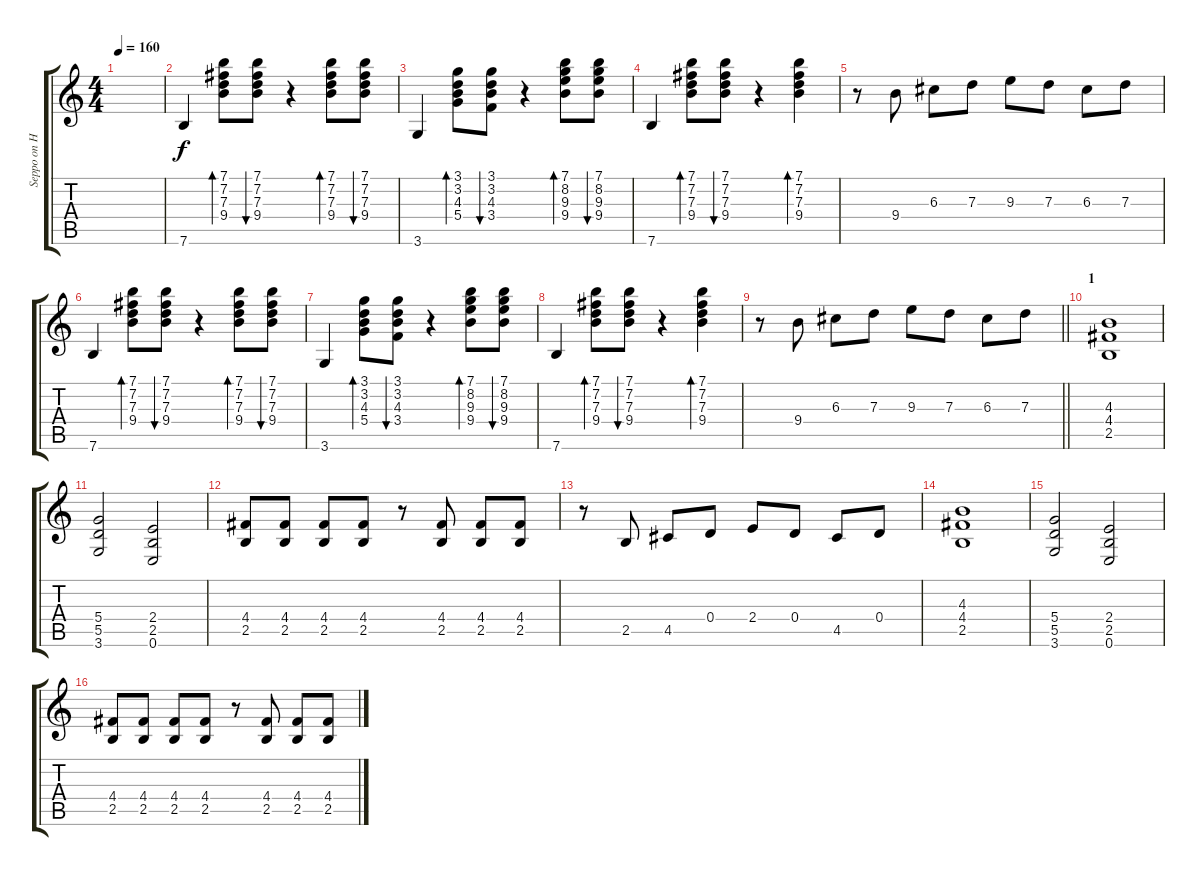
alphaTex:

\track ("Seppo on HOMO" "Seppo on H") {instrument electricguitarclean}
\staff {score tabs}
\tuning (E4 B3 G3 D3 A2 E2) {hide}
\ts (4 4)
\tempo 160
\clef g2
\ks c
|
7.6.4{instrument electricguitarclean} (7.1 7.2 7.3 9.4).8{bd 60} (7.1 7.2 7.3 9.4).8{bu 60} r.4 (7.1 7.2 7.3 9.4).8{bd 60} (7.1 7.2 7.3 9.4).8{bu 60} |
3.6.4 (3.1 3.2 4.3 5.4).8{bd 60} (3.1 3.2 4.3 3.4).8{bu 60} r.4 (7.1 8.2 9.3 9.4).8{bd 60} (7.1 8.2 9.3 9.4).8{bu 60} |
7.6.4 (7.1 7.2 7.3 9.4).8{bd 60} (7.1 7.2 7.3 9.4).8{bu 60} r.4 (7.1 7.2 7.3 9.4).4{bd 60} |
r.8 9.4.8 6.3.8 7.3.8 9.3.8 7.3.8 6.3.8 7.3.8 |
7.6.4{instrument electricguitarclean} (7.1 7.2 7.3 9.4).8{bd 60} (7.1 7.2 7.3 9.4).8{bu 60} r.4 (7.1 7.2 7.3 9.4).8{bd 60} (7.1 7.2 7.3 9.4).8{bu 60} |
3.6.4 (3.1 3.2 4.3 5.4).8{bd 60} (3.1 3.2 4.3 3.4).8{bu 60} r.4 (7.1 8.2 9.3 9.4).8{bd 60} (7.1 8.2 9.3 9.4).8{bu 60} |
7.6.4 (7.1 7.2 7.3 9.4).8{bd 60} (7.1 7.2 7.3 9.4).8{bu 60} r.4 (7.1 7.2 7.3 9.4).4{bd 60} |
\barLineRight lightlight
r.8{instrument distortionguitar} 9.4.8 6.3.8 7.3.8 9.3.8 7.3.8 6.3.8 7.3.8 |
\section ("" "1")
(4.3 4.4 2.5).1{instrument distortionguitar} |
(5.4 5.5 3.6).2 (2.4 2.5 0.6).2 |
(4.4 2.5).8 (4.4 2.5).8 (4.4 2.5).8 (4.4 2.5).8 r.8 (4.4 2.5).8 (4.4 2.5).8 (4.4 2.5).8 |
r.8 2.5.8 4.5.8 0.4.8 2.4.8 0.4.8 4.5.8 0.4.8 |
(4.3 4.4 2.5).1 |
(5.4 5.5 3.6).2 (2.4 2.5 0.6).2 |
(4.4 2.5).8 (4.4 2.5).8 (4.4 2.5).8 (4.4 2.5).8 r.8 (4.4 2.5).8 (4.4 2.5).8 (4.4 2.5).8
